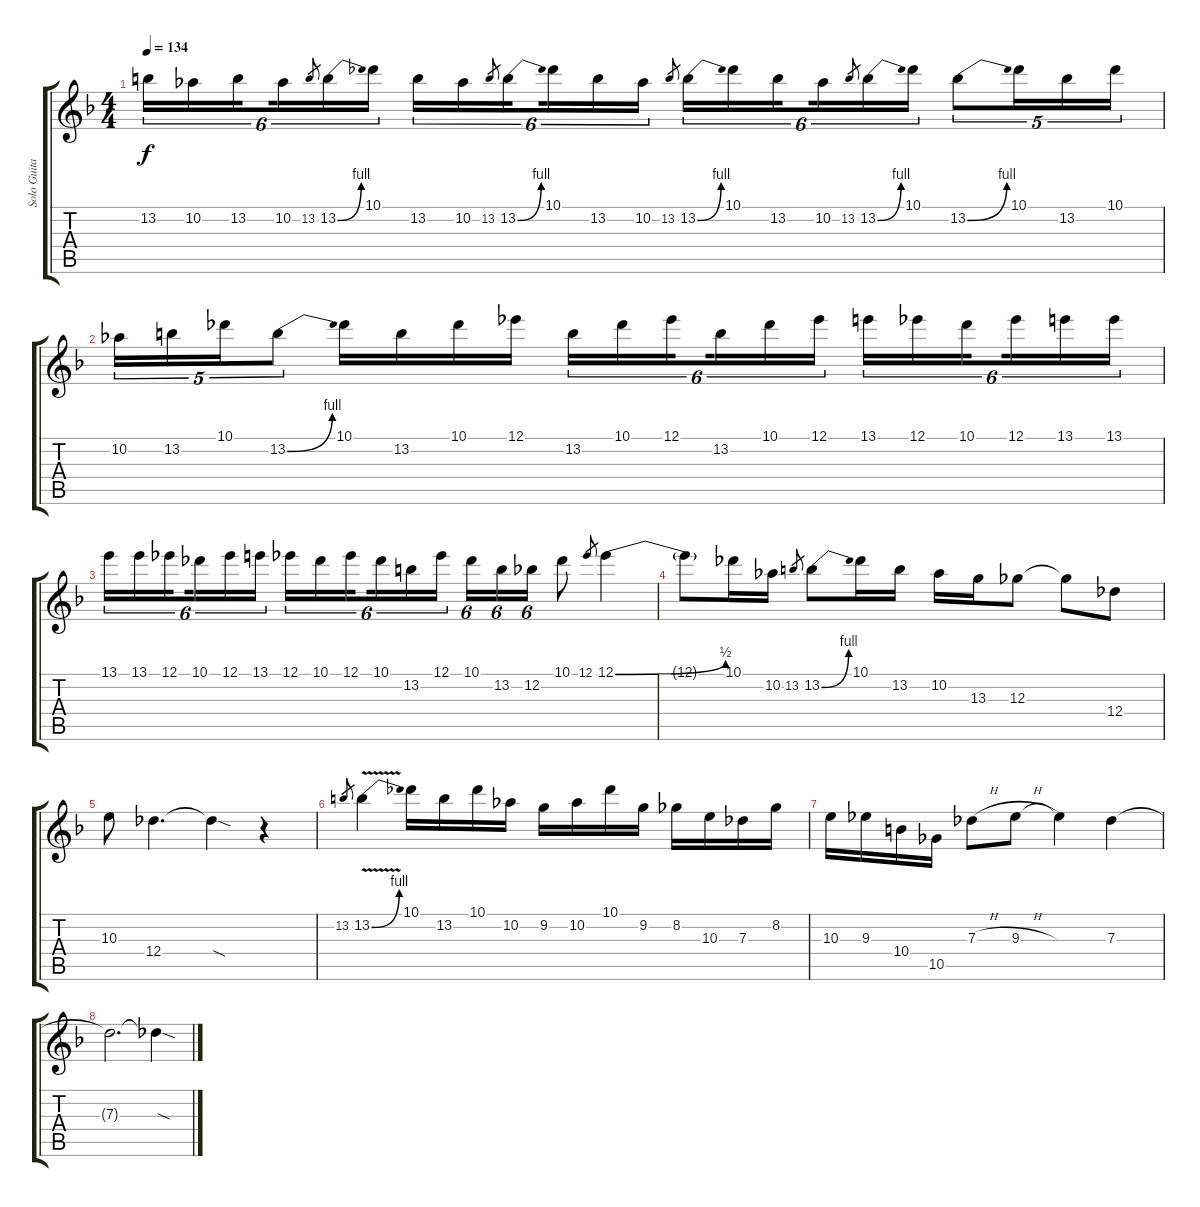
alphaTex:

\track ("Solo Guitar" "Solo Guita") {instrument distortionguitar}
\staff {score tabs}
\tuning (Eb4 Bb3 Gb3 Db3 Ab2 Db2) {hide}
\ts (4 4)
\tempo 134
\clef g2
\ks f
13.2{t}.16{tu (6 4) dy f} 10.2.16{tu (6 4)} 13.2.16{tu (6 4) beam splitsecondary} 10.2.16{tu (6 4)} 13.2.8{gr} 13.2{be (bend 0 0 60 4)}.16{tu (6 4)} 10.1.16{tu (6 4)} 13.2.16{tu (6 4)} 10.2.16{tu (6 4)} 13.2.8{gr} 13.2{be (bend 0 0 60 4)}.16{tu (6 4) beam splitsecondary} 10.1.16{tu (6 4)} 13.2.16{tu (6 4)} 10.2.16{tu (6 4)} 13.2.8{gr} 13.2{be (bend 0 0 60 4)}.16{tu (6 4)} 10.1.16{tu (6 4)} 13.2.16{tu (6 4) beam splitsecondary} 10.2.16{tu (6 4)} 13.2.8{gr} 13.2{be (bend 0 0 60 4)}.16{tu (6 4)} 10.1.16{tu (6 4)} 13.2{be (bend 0 0 60 4)}.8{tu (5 4)} 10.1.16{tu (5 4)} 13.2.16{tu (5 4)} 10.1.16{tu (5 4)} |
10.2.16{tu (5 4)} 13.2.16{tu (5 4)} 10.1.16{tu (5 4)} 13.2{be (bend 0 0 60 4)}.8{tu (5 4)} 10.1.16 13.2.16 10.1.16 12.1.16 13.2.16{tu (6 4)} 10.1.16{tu (6 4)} 12.1.16{tu (6 4) beam splitsecondary} 13.2.16{tu (6 4)} 10.1.16{tu (6 4)} 12.1.16{tu (6 4)} 13.1.16{tu (6 4)} 12.1.16{tu (6 4)} 10.1.16{tu (6 4) beam splitsecondary} 12.1.16{tu (6 4)} 13.1.16{tu (6 4)} 13.1.16{tu (6 4)} |
13.1.16{tu (6 4)} 13.1.16{tu (6 4)} 12.1.16{tu (6 4) beam splitsecondary} 10.1.16{tu (6 4)} 12.1.16{tu (6 4)} 13.1.16{tu (6 4)} 12.1.16{tu (6 4)} 10.1.16{tu (6 4)} 12.1.16{tu (6 4) beam splitsecondary} 10.1.16{tu (6 4)} 13.2.16{tu (6 4)} 12.1.16{tu (6 4)} 10.1.16{tu (6 4)} 13.2.16{tu (6 4)} 12.2.16{tu (6 4)} 10.1.8 12.1.8{gr} 12.1{be (bend 0 0 60 2)}.4 |
12.1{t}.8 10.1.16 10.2.16 13.2.8{gr} 13.2{be (bend 0 0 60 4)}.8 10.1.16 13.2.16 10.2.16 13.3.16 12.3.8 12.3{t}.8 12.4.8 |
10.3.8 12.4.4{d} 12.4{sod t}.4 r.4 |
13.2.8{gr} 13.2{be (bend 0 0 60 4) v}.4 10.1.16 13.2.16 10.1.16 10.2.16 9.2.16 10.2.16 10.1.16 9.2.16 8.2.16 10.3.16 7.3.16 8.2.16 |
10.3.16 9.3.16 10.4.16 10.5.16 7.3{h}.8 9.3{h}.8 9.3{t}.4 7.3.4 |
7.3{t}.2{d} 7.3{sod t}.4
